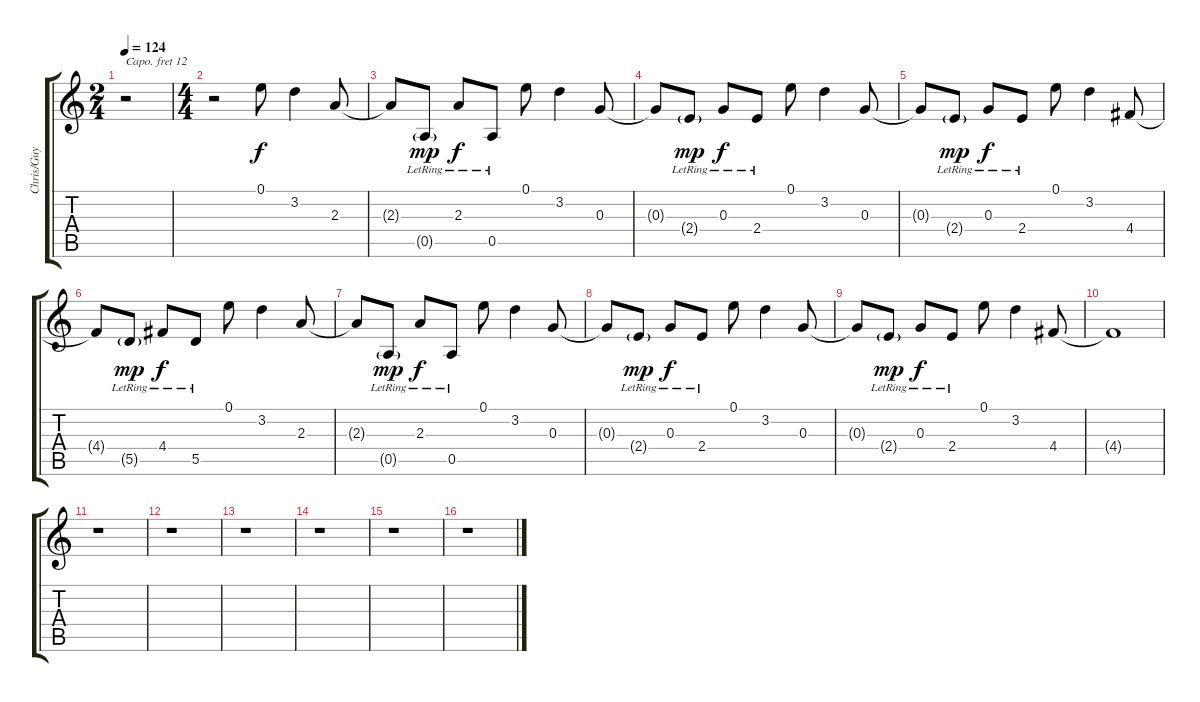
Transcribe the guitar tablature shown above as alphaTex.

\track ("Chris/Guy (piano overdub)" "Chris/Guy ") {instrument acousticgrandpiano}
\staff {score tabs}
\capo 12
\tuning (E4 B3 G3 D3 A2 E2) {hide}
\ts (2 4)
\tempo 124
\clef g2
\ks c
r.2{dy f instrument acousticgrandpiano} |
\ts (4 4)
r.2 0.1.8 3.2.4 2.3.8 |
2.3{t}.8 0.5{g lr}.8{dy mp} 2.3{lr}.8{dy f} 0.5{lr}.8 0.1.8 3.2.4 0.3.8 |
0.3{t}.8 2.4{g lr}.8{dy mp} 0.3{lr}.8{dy f} 2.4{lr}.8 0.1.8 3.2.4 0.3.8 |
0.3{t}.8 2.4{g lr}.8{dy mp} 0.3{lr}.8{dy f} 2.4{lr}.8 0.1.8 3.2.4 4.4.8 |
4.4{t}.8 5.5{g lr}.8{dy mp} 4.4{lr}.8{dy f} 5.5{lr}.8 0.1.8 3.2.4 2.3.8 |
2.3{t}.8 0.5{g lr}.8{dy mp} 2.3{lr}.8{dy f} 0.5{lr}.8 0.1.8 3.2.4 0.3.8 |
0.3{t}.8 2.4{g lr}.8{dy mp} 0.3{lr}.8{dy f} 2.4{lr}.8 0.1.8 3.2.4 0.3.8 |
0.3{t}.8 2.4{g lr}.8{dy mp} 0.3{lr}.8{dy f} 2.4{lr}.8 0.1.8 3.2.4 4.4.8 |
4.4{t}.1 |
r.1 |
r.1 |
r.1 |
r.1 |
r.1 |
r.1
